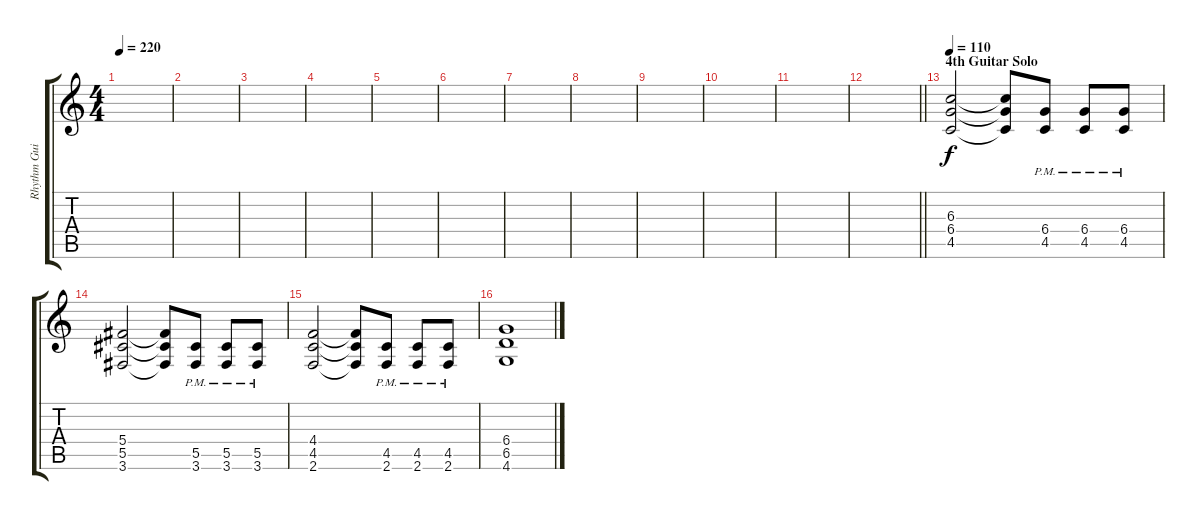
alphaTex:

\track ("Rhythm Guitar 1" "Rhythm Gui") {instrument distortionguitar}
\staff {score tabs}
\tuning (Eb4 Bb3 Gb3 Db3 Ab2 Eb2) {hide}
\ts (4 4)
\tempo 220
\clef g2
\ks c
|
|
|
|
|
|
|
|
|
|
|
\barLineRight lightlight
|
\section ("" "4th Guitar Solo")
\tempo 110
(6.3 6.4 4.5).2 (6.3{t} 6.4{t} 4.5{t}).8 (6.4{pm} 4.5{pm}).8 (6.4{pm} 4.5{pm}).8 (6.4{pm} 4.5{pm}).8 |
(5.4 5.5 3.6).2 (5.4{t} 5.5{t} 3.6{t}).8 (5.5{pm} 3.6{pm}).8 (5.5{pm} 3.6{pm}).8 (5.5{pm} 3.6{pm}).8 |
(4.4 4.5 2.6).2 (4.4{t} 4.5{t} 2.6{t}).8 (4.5{pm} 2.6{pm}).8 (4.5{pm} 2.6{pm}).8 (4.5{pm} 2.6{pm}).8 |
(6.4 6.5 4.6).1
